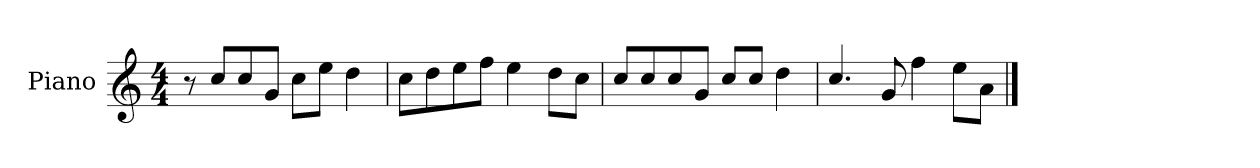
**kern
*part1
*staff1
*I"Piano
*I'Pno.
*clefG2
*k[]
*M4/4
=1
8r
8cc/L
8cc/
8g/J
8cc\L
8ee\J
4dd\
=2
8cc\L
8dd\
8ee\
8ff\J
4ee\
8dd\L
8cc\J
=3
8cc/L
8cc/
8cc/
8g/J
8cc/L
8cc/J
4dd\
=4
4.cc/
8g/
4ff\
8ee\L
8a\J
==
*-
